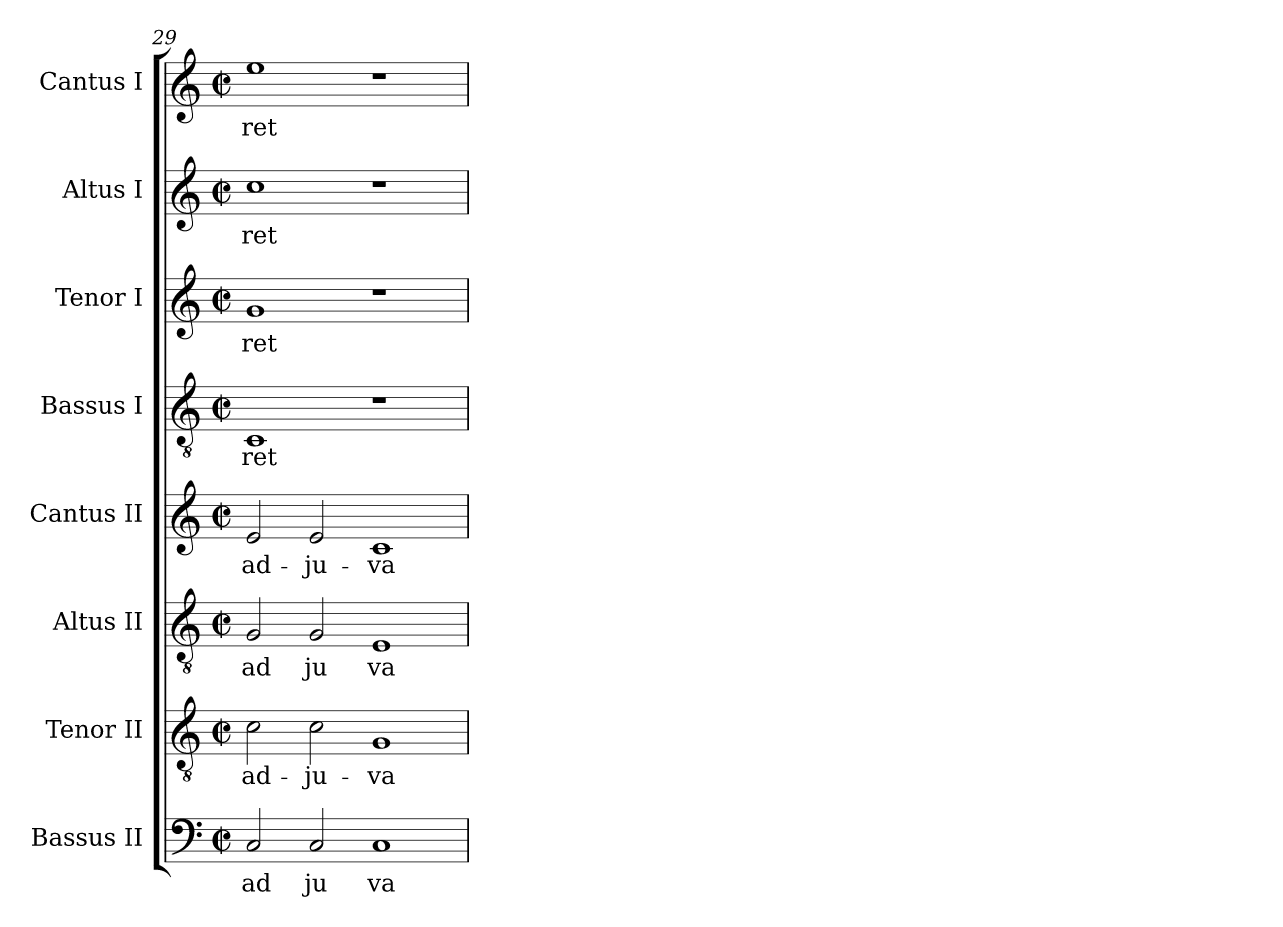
**kern	**text	**kern	**text	**kern	**text	**kern	**text	**kern	**text	**kern	**text	**kern	**text	**kern	**text
*part8	*part8	*part7	*part7	*part6	*part6	*part5	*part5	*part4	*part4	*part3	*part3	*part2	*part2	*part1	*part1
*staff8	*staff8	*staff7	*staff7	*staff6	*staff6	*staff5	*staff5	*staff4	*staff4	*staff3	*staff3	*staff2	*staff2	*staff1	*staff1
*I"Bassus II	*	*I"Tenor II	*	*I"Altus II	*	*I"Cantus II	*	*I"Bassus I	*	*I"Tenor I	*	*I"Altus I	*	*I"Cantus I	*
*clefF4	*	*clefGv2	*	*clefGv2	*	*clefG2	*	*clefGv2	*	*clefG2	*	*clefG2	*	*clefG2	*
*k[]	*	*k[]	*	*k[]	*	*k[]	*	*k[]	*	*k[]	*	*k[]	*	*k[]	*
*C:	*	*C:	*	*C:	*	*C:	*	*C:	*	*C:	*	*C:	*	*C:	*
*M2/2	*	*M2/2	*	*M2/2	*	*M2/2	*	*M2/2	*	*M2/2	*	*M2/2	*	*M2/2	*
*met(c|)	*	*met(c|)	*	*met(c|)	*	*met(c|)	*	*met(c|)	*	*met(c|)	*	*met(c|)	*	*met(c|)	*
=29	=29	=29	=29	=29	=29	=29	=29	=29	=29	=29	=29	=29	=29	=29	=29
!	!LO:LY:b:cj	!	!LO:LY:b:cj	!	!LO:LY:b:cj	!	!LO:LY:b:cj	!	!LO:LY:b:cj	!	!LO:LY:b:cj	!	!LO:LY:b:cj	!	!LO:LY:b:cj
2C/	ad	2c\	ad-	2G/	ad	2e/	ad-	1C	ret	1g	-ret	1cc	-ret	1ee	ret
!	!LO:LY:b:cj	!	!LO:LY:b:cj	!	!LO:LY:b:cj	!	!LO:LY:b:cj	!	!	!	!	!	!	!	!
2C/	ju	2c\	-ju-	2G/	ju	2e/	-ju-	.	.	.	.	.	.	.	.
!	!LO:LY:b:cj	!	!LO:LY:b:cj	!	!LO:LY:b:cj	!	!LO:LY:b:cj	!	!	!	!	!	!	!	!
1C	va	1G	-va-	1E	va	1c	-va-	1r	.	1r	.	1r	.	1r	.
=	=	=	=	=	=	=	=	=	=	=	=	=	=	=	=
*-	*-	*-	*-	*-	*-	*-	*-	*-	*-	*-	*-	*-	*-	*-	*-
